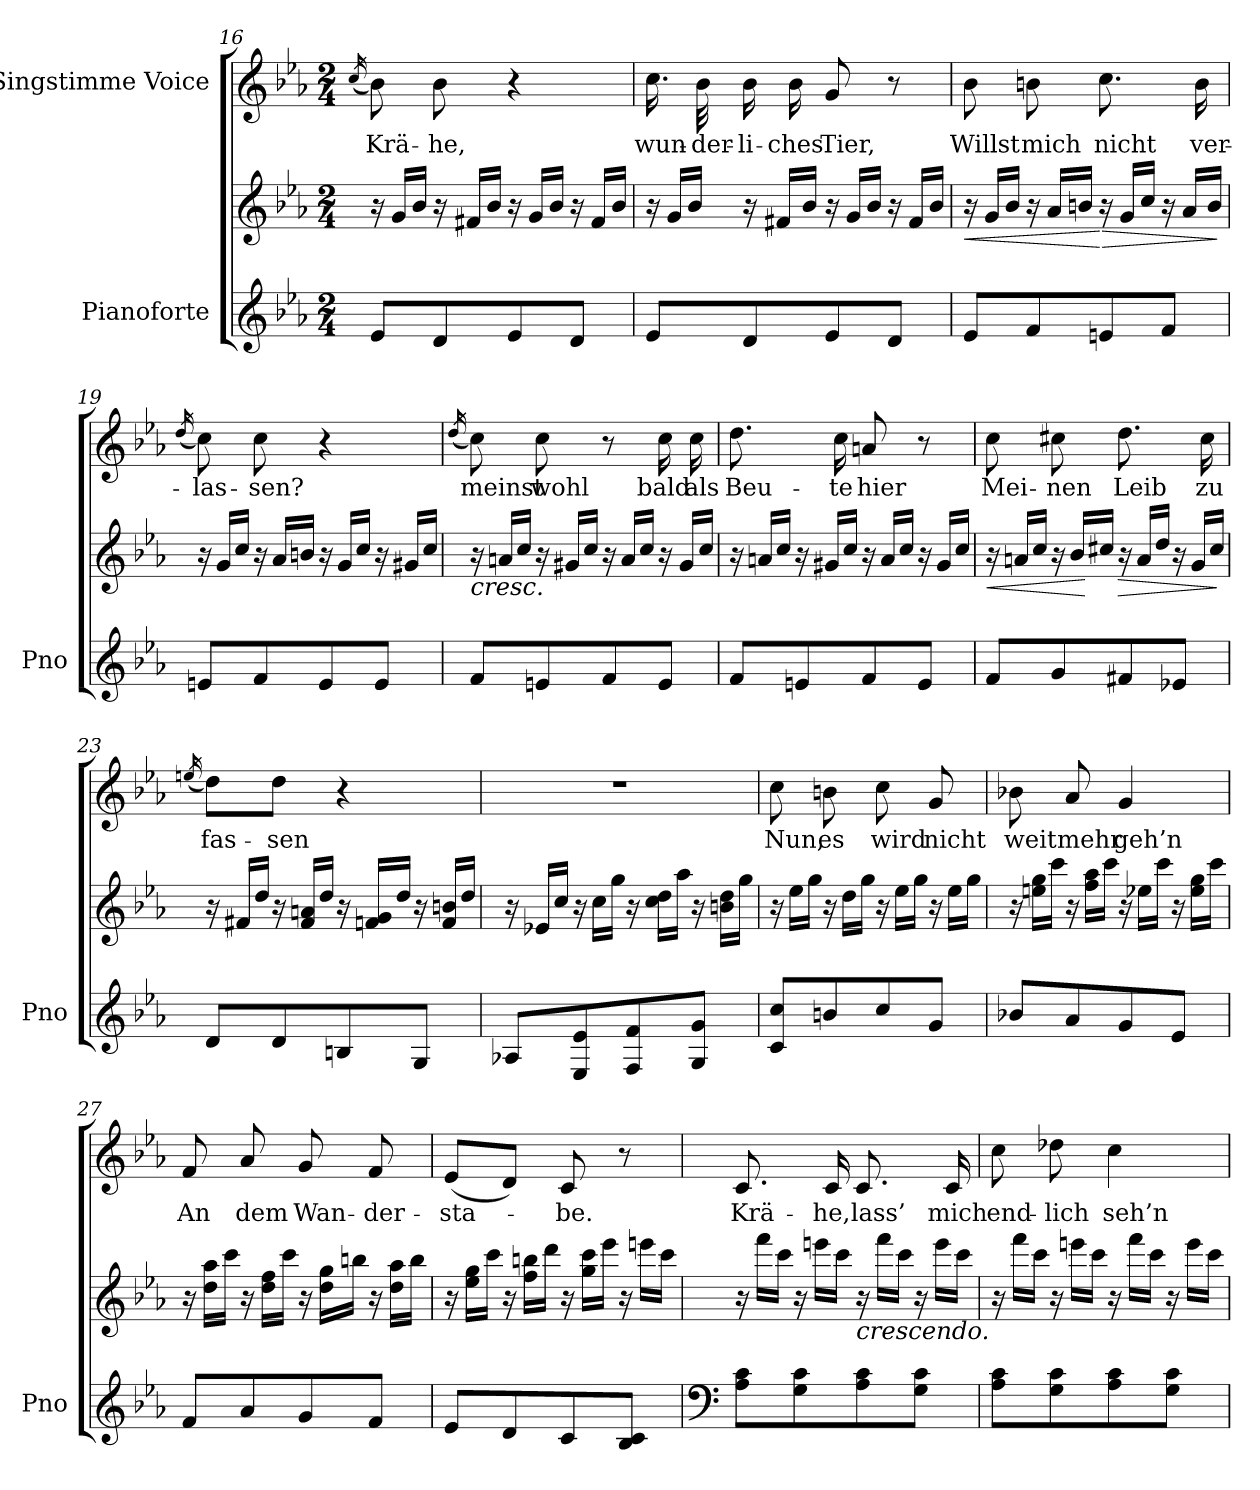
**kern	**kern	**dynam	**kern	**text
*part2	*part2	*part2	*part1	*part1
*staff3	*staff2	*staff2/3	*staff1	*staff1
*I"Pianoforte	*	*	*I"Singstimme Voice	*
*I'Pno	*	*	*	*
*clefG2	*clefG2	*	*clefG2	*
*k[b-e-a-]	*k[b-e-a-]	*	*k[b-e-a-]	*
*M2/4	*M2/4	*	*M2/4	*
=16	=16	=16	=16	=16
.	.	.	(16qcc/	.
*	*Xtuplet	*	*	*
8e-/L	24r	.	8b-\)	Krä-
.	24g/LL	.	.	.
.	24b-/JJ	.	.	.
8d/	24r	.	8b-\	-he,
.	24f#X/LL	.	.	.
.	24b-/JJ	.	.	.
8e-/	24r	.	4r	.
.	24g/LL	.	.	.
.	24b-/JJ	.	.	.
8d/J	24r	.	.	.
.	24f#/LL	.	.	.
.	24b-/JJ	.	.	.
=17	=17	=17	=17	=17
8e-/L	24r	.	16.cc\	wun-
.	24g/LL	.	.	.
.	24b-/JJ	.	.	.
.	.	.	32b-\	-der-
8d/	24r	.	16b-\	-li-
.	24f#X/LL	.	.	.
.	.	.	16b-\	-ches
.	24b-/JJ	.	.	.
8e-/	24r	.	8g/	Tier,
.	24g/LL	.	.	.
.	24b-/JJ	.	.	.
8d/J	24r	.	8r	.
.	24f#/LL	.	.	.
.	24b-/JJ	.	.	.
=18	=18	=18	=18	=18
!	!	!LO:HP:b	!	!
8e-/L	24r	<	8b-\	Willst
.	24g/LL	.	.	.
.	24b-/JJ	.	.	.
8f/	24r	.	8bn\	mich
.	24a-/LL	.	.	.
.	24bn/JJ	.	.	.
!	!	!LO:HP:n=1:b	!	!
8en/	24r	[ >	8.cc\	nicht
.	24g/LL	.	.	.
.	24cc/JJ	.	.	.
8f/J	24r	.	.	.
.	24a-/LL	.	.	.
.	.	.	16b\	ver-
.	24b/JJ	.	.	.
.	.	]	.	.
=19	=19	=19	=19	=19
.	.	.	(16qdd/	.
8en/L	24r	.	8cc\)	-las-
.	24g/LL	.	.	.
.	24cc/JJ	.	.	.
8f/	24r	.	8cc\	-sen?
.	24a-/LL	.	.	.
.	24bn/JJ	.	.	.
8e/	24r	.	4r	.
.	24g/LL	.	.	.
.	24cc/JJ	.	.	.
8e/J	24r	.	.	.
.	24g#X/LL	.	.	.
.	24cc/JJ	.	.	.
=20	=20	=20	=20	=20
.	.	.	(16qdd/	.
!	!LO:TX:b:i:t=cresc.	!	!	!
8f/L	24r	.	8cc\)	meinst
.	24an/LL	.	.	.
.	24cc/JJ	.	.	.
8en/	24r	.	8cc\	wohl
.	24g#X/LL	.	.	.
.	24cc/JJ	.	.	.
8f/	24r	.	8r	.
.	24a/LL	.	.	.
.	24cc/JJ	.	.	.
8e/J	24r	.	16cc\	bald
.	24g#/LL	.	.	.
.	.	.	16cc\	als
.	24cc/JJ	.	.	.
=21	=21	=21	=21	=21
8f/L	24r	.	8.dd\	Beu-
.	24an/LL	.	.	.
.	24cc/JJ	.	.	.
8en/	24r	.	.	.
.	24g#X/LL	.	.	.
.	.	.	16cc\	-te
.	24cc/JJ	.	.	.
8f/	24r	.	8an/	hier
.	24a/LL	.	.	.
.	24cc/JJ	.	.	.
8e/J	24r	.	8r	.
.	24g#/LL	.	.	.
.	24cc/JJ	.	.	.
=22	=22	=22	=22	=22
!	!	!LO:HP:b	!	!
8f/L	24r	<	8cc\	Mei-
.	24an/LL	.	.	.
.	24cc/JJ	.	.	.
8g/	24r	.	8cc#X\	-nen
.	24b-/LL	.	.	.
.	24cc#X/JJ	[	.	.
!	!	!LO:HP:b	!	!
8f#X/	24r	>	8.dd\	Leib
.	24a/LL	.	.	.
.	24dd/JJ	.	.	.
8e-X/J	24r	.	.	.
.	24g/LL	.	.	.
.	.	.	16cc#\	zu
.	24cc#/JJ	.	.	.
.	.	]	.	.
=23	=23	=23	=23	=23
.	.	.	(16qeen/	.
8d/L	24r	.	8dd\L)	fas-
.	24f#X/LL	.	.	.
.	24dd/JJ	.	.	.
8d/	24r	.	8dd\J	-sen
.	24f#/ 24an/LL	.	.	.
.	24dd/JJ	.	.	.
8Bn/	24r	.	4r	.
.	24fn/ 24g/LL	.	.	.
.	24dd/JJ	.	.	.
8G/J	24r	.	.	.
.	24f/ 24bn/LL	.	.	.
.	24dd/JJ	.	.	.
=24	=24	=24	=24	=24
8A-X/L	24r	.	2r	.
.	24e-X/LL	.	.	.
.	24cc/JJ	.	.	.
8E-/ 8e-/	24r	.	.	.
.	24cc\LL	.	.	.
.	24gg\JJ	.	.	.
8F/ 8f/	24r	.	.	.
.	24cc\ 24dd\LL	.	.	.
.	24aa-\JJ	.	.	.
8G/ 8g/J	24r	.	.	.
.	24bn\ 24dd\LL	.	.	.
.	24gg\JJ	.	.	.
=25	=25	=25	=25	=25
8c/ 8cc/L	24r	.	8cc\	Nun,
.	24ee-\LL	.	.	.
.	24gg\JJ	.	.	.
8bn/	24r	.	8bn\	es
.	24dd\LL	.	.	.
.	24gg\JJ	.	.	.
8cc/	24r	.	8cc\	wird
.	24ee-\LL	.	.	.
.	24gg\JJ	.	.	.
8g/J	24r	.	8g/	nicht
.	24ee-\LL	.	.	.
.	24gg\JJ	.	.	.
=26	=26	=26	=26	=26
8b-X/L	24r	.	8b-X\	weit
.	24een\ 24gg\LL	.	.	.
.	24ccc\JJ	.	.	.
8a-/	24r	.	8a-/	mehr
.	24ff\ 24aa-\LL	.	.	.
.	24ccc\JJ	.	.	.
8g/	24r	.	4g/	geh’n
.	24ee-X\LL	.	.	.
.	24ccc\JJ	.	.	.
8e-/J	24r	.	.	.
.	24ee-\ 24gg\LL	.	.	.
.	24ccc\JJ	.	.	.
=27	=27	=27	=27	=27
8f/L	24r	.	8f/	An
.	24dd\ 24aa-\LL	.	.	.
.	24ccc\JJ	.	.	.
8a-/	24r	.	8a-/	dem
.	24dd\ 24ff\LL	.	.	.
.	24ccc\JJ	.	.	.
8g/	24r	.	8g/	Wan-
.	24dd\ 24gg\LL	.	.	.
.	24bbn\JJ	.	.	.
8f/J	24r	.	8f/	-der-
.	24dd\ 24aa-\LL	.	.	.
.	24bb\JJ	.	.	.
=28	=28	=28	=28	=28
8e-/L	24r	.	(8e-/L	-sta-
.	24ee-\ 24gg\LL	.	.	.
.	24ccc\JJ	.	.	.
8d/	24r	.	8d/J)	.
.	24ff\ 24bbn\LL	.	.	.
.	24ddd\JJ	.	.	.
8c/	24r	.	8c/	-be.
.	24gg\ 24ccc\LL	.	.	.
.	24eee-\JJ	.	.	.
8B-/ 8c/J	24r	.	8r	.
.	24eeen\LL	.	.	.
.	24ccc\JJ	.	.	.
=29	=29	=29	=29	=29
*clefF4	*	*	*	*
8A-\ 8c\L	24r	.	8.c/	Krä-
.	24fff\LL	.	.	.
.	24ccc\JJ	.	.	.
8G\ 8c\	24r	.	.	.
.	24eeen\LL	.	.	.
.	.	.	16c/	-he,
.	24ccc\JJ	.	.	.
!	!LO:TX:b:i:t=crescendo.	!	!	!
8A-\ 8c\	24r	.	8.c/	lass’
.	24fff\LL	.	.	.
.	24ccc\JJ	.	.	.
8G\ 8c\J	24r	.	.	.
.	24eee\LL	.	.	.
.	.	.	16c/	mich
.	24ccc\JJ	.	.	.
=30	=30	=30	=30	=30
8A-\ 8c\L	24r	.	8cc\	end-
.	24fff\LL	.	.	.
.	24ccc\JJ	.	.	.
8G\ 8c\	24r	.	8dd-X\	-lich
.	24eeen\LL	.	.	.
.	24ccc\JJ	.	.	.
8A-\ 8c\	24r	.	4cc\	seh’n
.	24fff\LL	.	.	.
.	24ccc\JJ	.	.	.
8G\ 8c\J	24r	.	.	.
.	24eee\LL	.	.	.
.	24ccc\JJ	.	.	.
=	=	=	=	=
*-	*-	*-	*-	*-
